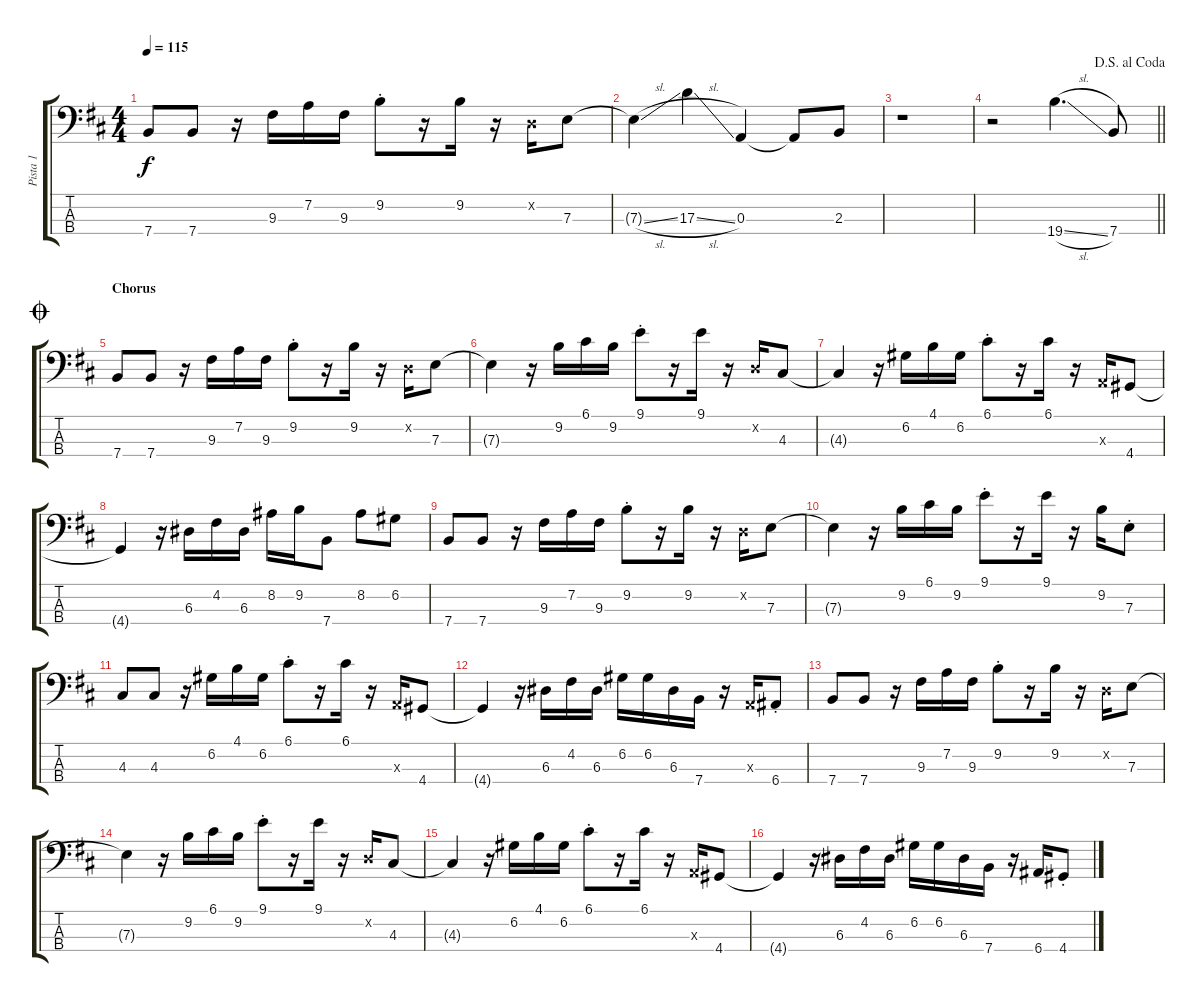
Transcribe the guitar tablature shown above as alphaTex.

\track ("Pista 1" "Pista 1") {instrument electricbassfinger}
\staff {score tabs}
\tuning (G2 D2 A1 E1) {hide}
\ts (4 4)
\tempo 115
\clef f4
\ks d
7.4.8{dy f} 7.4.8 r.16 9.3.16 7.2.16 9.3.16 9.2{st}.8 r.16 9.2.16 r.16 0.2{x}.16 7.3.8 |
7.3{sl t}.4 17.3{sl}.4 0.3.4 0.3{t}.8 2.3.8 |
r.1 |
\jump dalsegnoalcoda
\barLineRight lightlight
r.2 19.4{sl}.4{d} 7.4.8 |
\section ("" "Chorus")
\jump coda
7.4.8 7.4.8 r.16 9.3.16 7.2.16 9.3.16 9.2{st}.8 r.16 9.2.16 r.16 0.2{x}.16 7.3.8 |
7.3{t}.4 r.16 9.2.16 6.1.16 9.2.16 9.1{st}.8 r.16 9.1.16 r.16 0.2{x}.16 4.3.8 |
4.3{t}.4 r.16 6.2.16 4.1.16 6.2.16 6.1{st}.8 r.16 6.1.16 r.16 0.3{x}.16 4.4.8 |
4.4{t}.4 r.16 6.3.16 4.2.16 6.3.16 8.2.16 9.2.16 7.4.8 8.2.8 6.2.8 |
7.4.8 7.4.8 r.16 9.3.16 7.2.16 9.3.16 9.2{st}.8 r.16 9.2.16 r.16 0.2{x}.16 7.3.8 |
7.3{t}.4 r.16 9.2.16 6.1.16 9.2.16 9.1{st}.8 r.16 9.1.16 r.16 9.2.16 7.3{st}.8 |
4.3.8 4.3.8 r.16 6.2.16 4.1.16 6.2.16 6.1{st}.8 r.16 6.1.16 r.16 0.3{x}.16 4.4.8 |
4.4{t}.4 r.16 6.3.16 4.2.16 6.3.16 6.2.16 6.2.16 6.3.16 7.4.16 r.16 0.3{x}.16 6.4{st}.8 |
7.4.8 7.4.8 r.16 9.3.16 7.2.16 9.3.16 9.2{st}.8 r.16 9.2.16 r.16 0.2{x}.16 7.3.8 |
7.3{t}.4 r.16 9.2.16 6.1.16 9.2.16 9.1{st}.8 r.16 9.1.16 r.16 0.2{x}.16 4.3.8 |
4.3{t}.4 r.16 6.2.16 4.1.16 6.2.16 6.1{st}.8 r.16 6.1.16 r.16 0.3{x}.16 4.4.8 |
4.4{t}.4 r.16 6.3.16 4.2.16 6.3.16 6.2.16 6.2.16 6.3.16 7.4.16 r.16 6.4.16 4.4{st}.8
